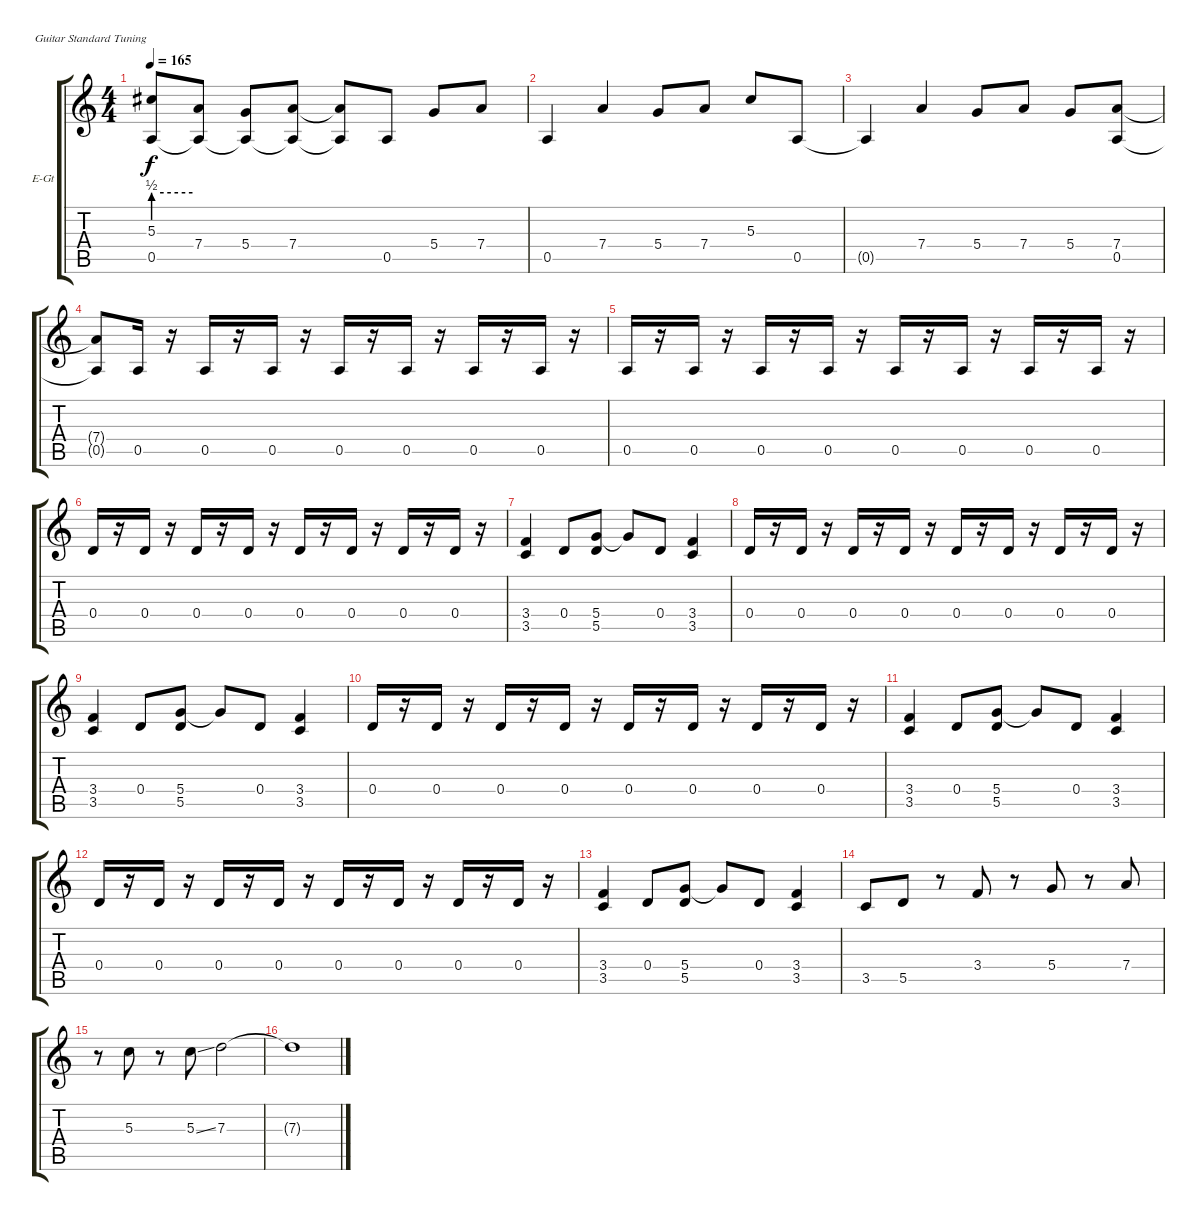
\bracketExtendMode groupsimilarinstruments
\firstSystemTrackNameOrientation horizontal
\otherSystemsTrackNameOrientation horizontal
\track ("Ritchie Blackmore" "E-Gt") {instrument overdrivenguitar}
\staff {score tabs}
\tuning (E4 B3 G3 D3 A2 E2)
\ts (4 4)
\tempo 165
\clef g2
\ks c
(5.3{be (hold 0 2 60 2) t} 0.5{t}).8{dy f} (7.4 0.5{t}).8 (5.4 0.5{t}).8 (7.4 0.5{t}).8 (7.4{t} 0.5{t}).8 0.5.8 5.4.8 7.4.8 |
0.5.4 7.4.4 5.4.8 7.4.8 5.3.8 0.5.8 |
0.5{t}.4 7.4.4 5.4.8 7.4.8 5.4.8 (7.4 0.5).8 |
(7.4{t} 0.5{t}).8 0.5.16 r.16 0.5.16 r.16 0.5.16 r.16 0.5.16 r.16 0.5.16 r.16 0.5.16 r.16 0.5.16 r.16 |
0.5.16 r.16 0.5.16 r.16 0.5.16 r.16 0.5.16 r.16 0.5.16 r.16 0.5.16 r.16 0.5.16 r.16 0.5.16 r.16 |
0.4.16 r.16 0.4.16 r.16 0.4.16 r.16 0.4.16 r.16 0.4.16 r.16 0.4.16 r.16 0.4.16 r.16 0.4.16 r.16 |
(3.4 3.5).4 0.4.8 (5.4 5.5).8 5.4{t}.8 0.4.8 (3.4 3.5).4 |
0.4.16 r.16 0.4.16 r.16 0.4.16 r.16 0.4.16 r.16 0.4.16 r.16 0.4.16 r.16 0.4.16 r.16 0.4.16 r.16 |
(3.4 3.5).4 0.4.8 (5.4 5.5).8 5.4{t}.8 0.4.8 (3.4 3.5).4 |
0.4.16 r.16 0.4.16 r.16 0.4.16 r.16 0.4.16 r.16 0.4.16 r.16 0.4.16 r.16 0.4.16 r.16 0.4.16 r.16 |
(3.4 3.5).4 0.4.8 (5.4 5.5).8 5.4{t}.8 0.4.8 (3.4 3.5).4 |
0.4.16 r.16 0.4.16 r.16 0.4.16 r.16 0.4.16 r.16 0.4.16 r.16 0.4.16 r.16 0.4.16 r.16 0.4.16 r.16 |
(3.4 3.5).4 0.4.8 (5.4 5.5).8 5.4{t}.8 0.4.8 (3.4 3.5).4 |
3.5.8 5.5.8 r.8 3.4.8 r.8 5.4.8 r.8 7.4.8 |
r.8 5.3.8 r.8 5.3{ss}.8 7.3.2 |
7.3{t}.1
